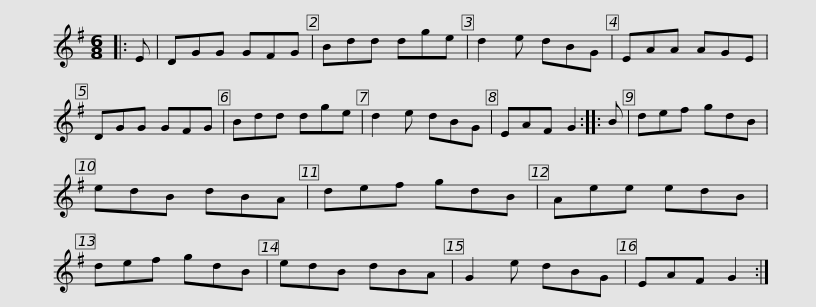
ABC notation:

X:1
L:1/8
M:6/8
I:linebreak $
K:G
V:1 treble
V:1
|: E | DGG GFG | Bdd dge | d2 e dBG | EAA AGE | %5
 DGG GFG | Bdd dge | d2 e dBG |$ EAF G2 :: B | %10
 def gdB | edB dBA | def gdB | Aee edB | def gdB | %15
 edB dBA |$ G2 e dBG | EAF G2 :| %18
